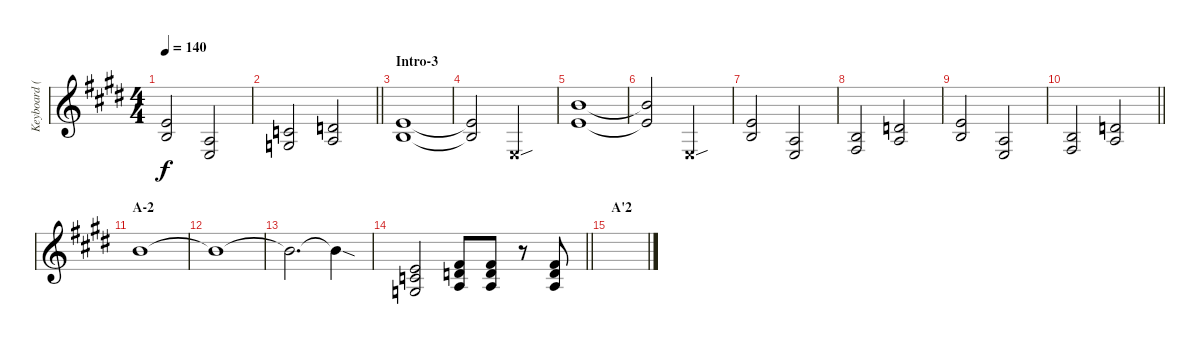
\track ("Keyboard (Organ)" "Keyboard (") {instrument rockorgan}
\staff {score}
\tuning (E4 B3 G3 D3 A2 E2) {hide}
\ts (4 4)
\tempo 140
\clef g2
\ks e
(0.1 0.2).2{dy f} (2.3 2.4).2 |
\barLineRight lightlight
(1.2 0.3).2 (3.2 2.3).2 |
\section ("" "Intro-3")
(0.1 0.2).1 |
(0.1{t} 0.2{t}).2 2.4{sou x}.2 |
(0.1 12.2).1 |
(0.1{t} 12.2{t}).2 2.4{sou x}.2 |
(0.1 0.2).2 (2.3 2.4).2 |
(0.2 4.4).2 (3.2 2.3).2 |
(0.1 0.2).2 (2.3 2.4).2 |
\barLineRight lightlight
(0.2 4.4).2 (3.2 2.3).2 |
\section ("" "A-2")
7.1.1 |
7.1{t}.1 |
7.1{t}.2{d} 7.1{sod t}.4 |
\barLineRight lightlight
(0.1 1.2 0.3).2 (2.1 3.2 2.3).8 (2.1 3.2 2.3).8 r.8 (2.1 3.2 2.3).8 |
\section ("" "A'2")
